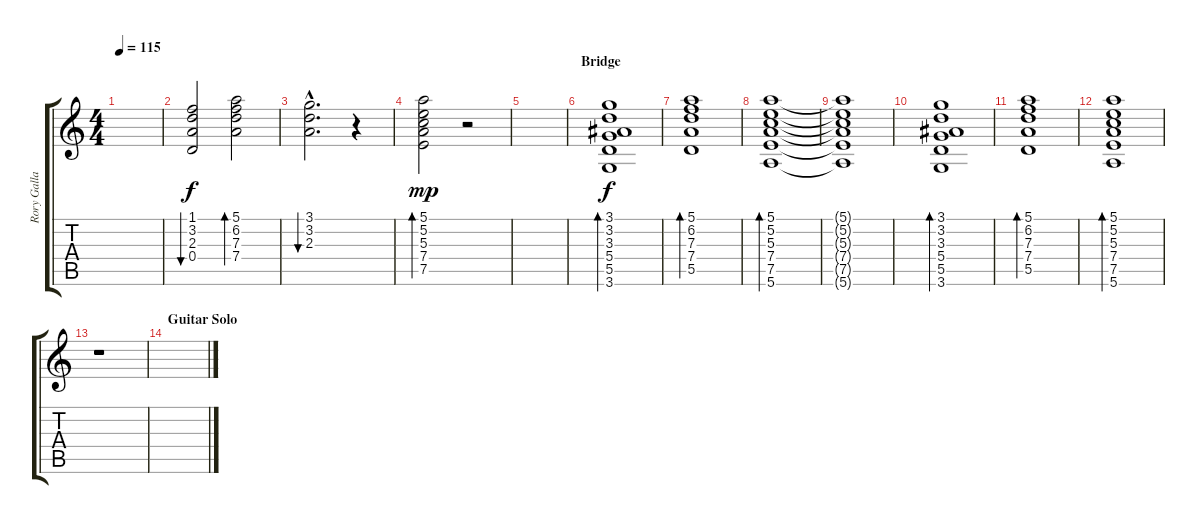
\track ("Rory Gallagher (Rhythm 3)" "Rory Galla") {instrument acousticguitarnylon}
\staff {score tabs}
\tuning (E4 B3 G3 D3 A2 E2) {hide}
\ts (4 4)
\tempo 115
\clef g2
\ks c
|
(1.1 3.2 2.3 0.4).2{bu 240 dy f} (5.1 6.2 7.3 7.4).2{bd 240} |
(3.1{hac} 3.2{hac} 2.3{hac}).2{d bu 240} r.4 |
(5.1 5.2 5.3 7.4 7.5).2{bd 120 dy mp} r.2 |
|
\section ("" "Bridge")
(3.1 3.2 3.3 5.4 5.5 3.6).1{bd 60 dy f} |
(5.1 6.2 7.3 7.4 5.5).1{bd 60} |
(5.1 5.2 5.3 7.4 7.5 5.6).1{bd 60} |
(5.1{t} 5.2{t} 5.3{t} 7.4{t} 7.5{t} 5.6{t}).1 |
(3.1 3.2 3.3 5.4 5.5 3.6).1{bd 60} |
(5.1 6.2 7.3 7.4 5.5).1{bd 60} |
(5.1 5.2 5.3 7.4 7.5 5.6).1{bd 60} |
r.1 |
\section ("" "Guitar Solo")
